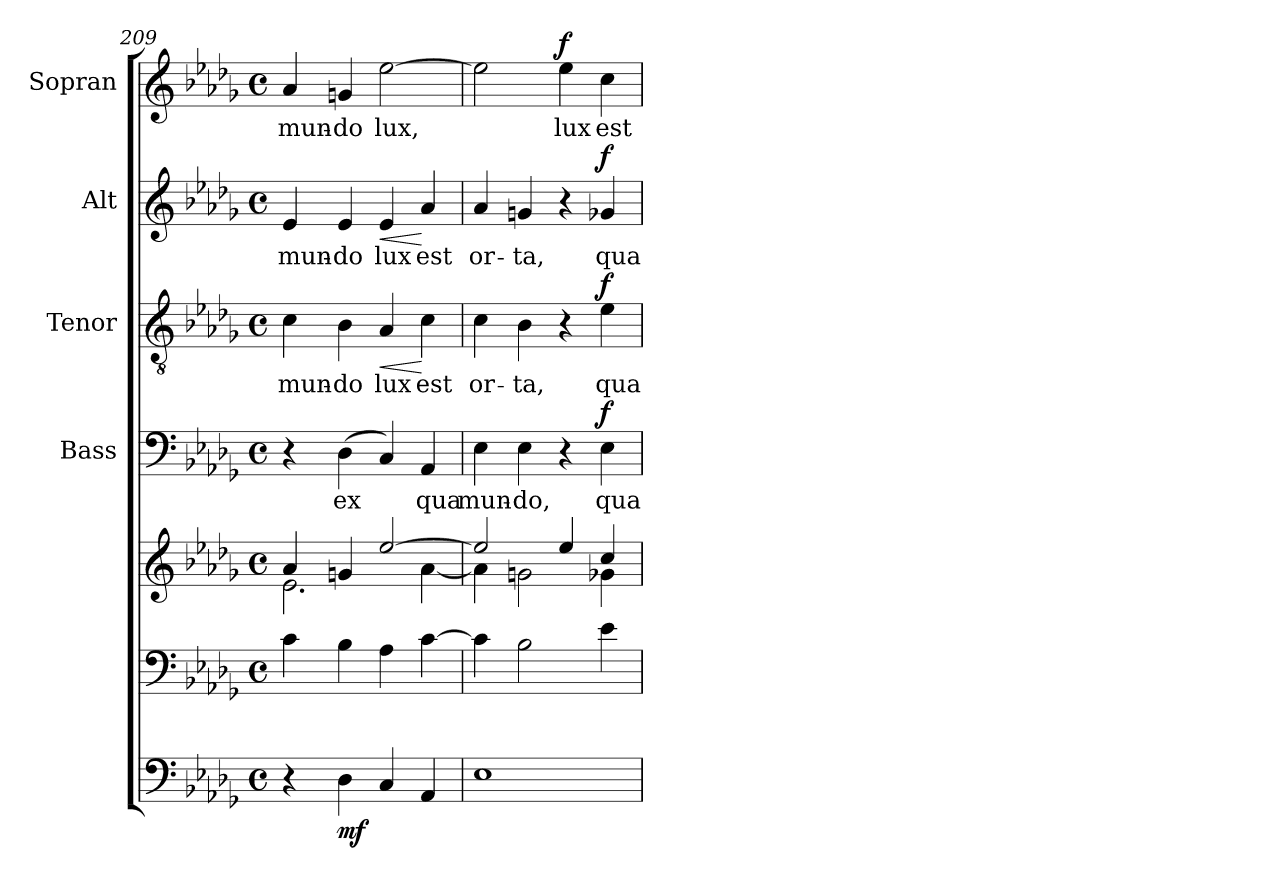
**kern	**dynam	**kern	**kern	**kern	**text	**dynam	**kern	**text	**dynam	**kern	**text	**dynam	**kern	**text	**dynam
*part6	*part6	*part5	*part5	*part4	*part4	*part4	*part3	*part3	*part3	*part2	*part2	*part2	*part1	*part1	*part1
*staff7	*staff7	*staff6	*staff5	*staff4	*staff4	*staff4	*staff3	*staff3	*staff3	*staff2	*staff2	*staff2	*staff1	*staff1	*staff1
*	*	*	*	*I"Bass	*	*	*I"Tenor	*	*	*I"Alt	*	*	*I"Sopran	*	*
*	*	*	*	*I'B.	*	*	*I'T.	*	*	*I'A.	*	*	*I'S.	*	*
*clefF4	*	*clefF4	*clefG2	*clefF4	*	*	*clefGv2	*	*	*clefG2	*	*	*clefG2	*	*
*k[b-e-a-d-g-]	*	*k[b-e-a-d-g-]	*k[b-e-a-d-g-]	*k[b-e-a-d-g-]	*	*	*k[b-e-a-d-g-]	*	*	*k[b-e-a-d-g-]	*	*	*k[b-e-a-d-g-]	*	*
*D-:	*	*D-:	*D-:	*D-:	*	*	*D-:	*	*	*D-:	*	*	*D-:	*	*
*M4/4	*	*M4/4	*M4/4	*M4/4	*	*	*M4/4	*	*	*M4/4	*	*	*M4/4	*	*
*met(c)	*	*met(c)	*met(c)	*met(c)	*	*	*met(c)	*	*	*met(c)	*	*	*met(c)	*	*
=209	=209	=209	=209	=209	=209	=209	=209	=209	=209	=209	=209	=209	=209	=209	=209
*	*	*	*^	*	*	*	*	*	*	*	*	*	*	*	*
!	!	!	!	!	!	!	!	!	!LO:LY:b	!	!	!LO:LY:b	!	!	!LO:LY:b	!
4r	.	4c\	4a-/	2.e-\	4r	.	.	4c\	mun-	.	4e-/	mun-	.	4a-/	mun-	.
!	!LO:DY:b	!	!	!	!	!LO:LY:b	!	!	!LO:LY:b	!	!	!LO:LY:b	!	!	!LO:LY:b	!
4D-\	mf	4B-\	4gn/	.	(>4D-\	ex	.	4B-\	-do	.	4e-/	-do	.	4gn/	-do	.
!	!	!	!	!	!	!	!	!	!LO:LY:b	!LO:HP:b	!	!LO:LY:b	!LO:HP:b	!	!LO:LY:b	!
4C/	.	4A-\	[>2ee-/	.	4C/)	.	.	4A-/	lux	<	4e-/	lux	<	[2ee-\	lux,	.
!	!	!	!	!	!	!LO:LY:b	!	!	!LO:LY:b	!	!	!LO:LY:b	!	!	!	!
4AA-/	.	[4c\	.	[<4a-\	4AA-/	qua	.	4c\	est	[	4a-/	est	[	.	.	.
=210	=210	=210	=210	=210	=210	=210	=210	=210	=210	=210	=210	=210	=210	=210	=210	=210
!	!	!	!	!	!	!LO:LY:b	!	!	!LO:LY:b	!	!	!LO:LY:b	!	!	!	!
1E-	.	4c\]	2ee-/]	4a-\]	4E-\	mun-	.	4c\	or-	.	4a-/	or-	.	2ee-\]	.	.
!	!	!	!	!	!	!LO:LY:b	!	!	!LO:LY:b	!	!	!LO:LY:b	!	!	!	!
.	.	2B-\	.	2gn\	4E-\	-do,	.	4B-\	-ta,	.	4gn/	-ta,	.	.	.	.
!	!	!	!	!	!	!	!	!	!	!	!	!	!	!	!LO:LY:b	!LO:DY:a
.	.	.	4ee-/	.	4r	.	.	4r	.	.	4r	.	.	4ee-\	lux	f
!	!	!	!	!	!	!LO:LY:b	!LO:DY:a	!	!LO:LY:b	!LO:DY:a	!	!LO:LY:b	!LO:DY:a	!	!LO:LY:b	!
.	.	4e-\	4cc/	4g-X\	4E-\	qua	f	4e-\	qua	f	4g-X/	qua	f	4cc\	est	.
*	*	*	*v	*v	*	*	*	*	*	*	*	*	*	*	*	*
=	=	=	=	=	=	=	=	=	=	=	=	=	=	=	=
*-	*-	*-	*-	*-	*-	*-	*-	*-	*-	*-	*-	*-	*-	*-	*-
